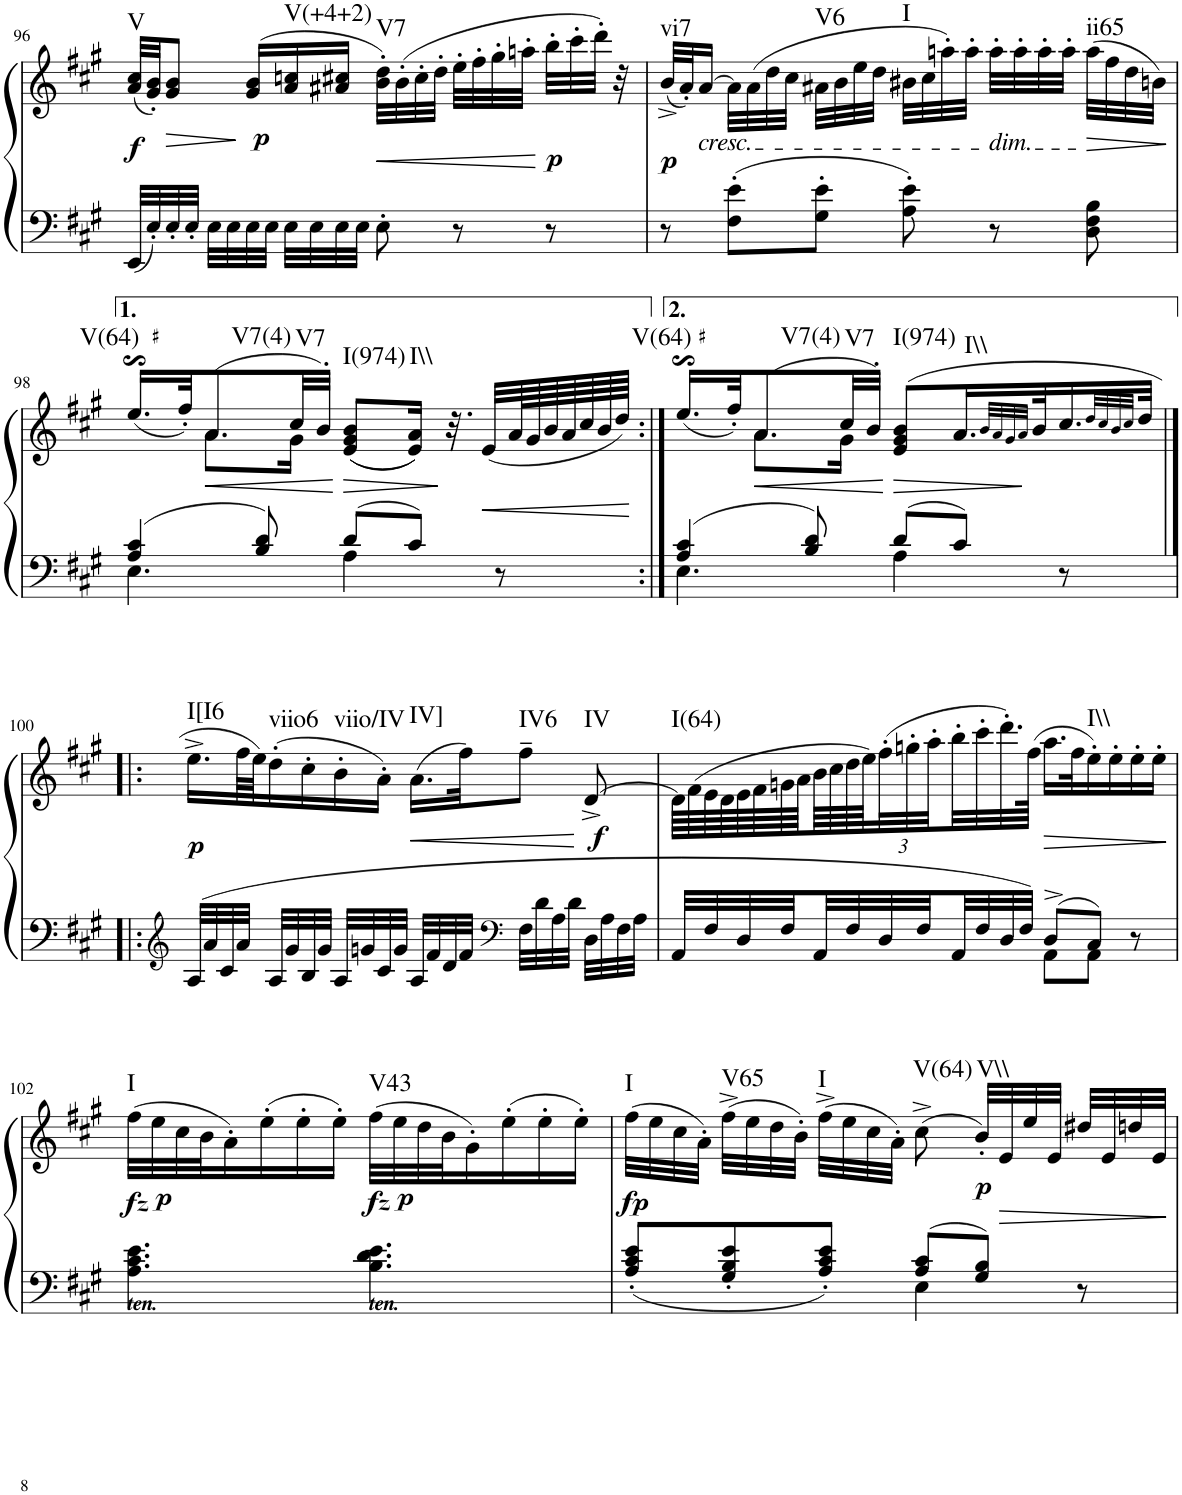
**kern	**kern	**dynam	**harte
*part1	*part1	*part1	*part1
*staff2	*staff1	*staff1/2	*
*I"Piano	*	*	*
*I'Pno.	*	*	*
!!LO:PB:g=z
*clefF4	*clefG2	*	*
*k[f#c#g#]	*k[f#c#g#]	*	*
*M6/8	*M6/8	*	*
=96	=96	=96	=96
!	!	!LO:DY:b	!LO:H:kt=V
32EE/LLL	(32a/ 32cc#/LLL	f	N
32E'/	32g#/' 32b/'JJ)	.	.
!	!	!LO:HP:b	!
32E'/	8g#/ 8b/J	>	.
32E'/JJJ	.	.	.
32E\LLL	.	.	.
32E\	.	.	.
!	!	!LO:DY:b	!
32E\	(16g#/ 16b/LL	p	.
32E\JJJ	.	.	.
!	!	!	!LO:H:kt=V(+4+2)
32E\LLL	16a/ 16ccn/	.	N
32E\	.	.	.
32E\	16a#X/ 16cc#X/JJ	.	.
32E\JJJ	.	.	.
!	!	!LO:HP:b	!LO:H:kt=V7
8E'\	32b\' 32dd\'LLL)	<	N
.	(32b'\	.	.
.	32cc#'\	.	.
.	32dd'\JJJ	.	.
8r	32ee'\LLL	.	.
.	32ff#'\	.	.
.	32gg#'\	.	.
.	32aan'\JJJ	.	.
!	!	!LO:DY:n=1:b	!
8r	32bb'\LLL	] p	.
.	32ccc#'\	.	.
.	32ddd'\JJJ)	.	.
.	32r	.	.
=97	=97	=97	=97
!	!	!LO:DY:b	!LO:H:kt=vi7
8r	(32b^/LLL	p	N
.	32a'/J)	.	.
!	!LO:TX:b:i:t=cresc.	!	!
.	[16a/JJ	.	.
8F#\' 8e\'L	32a\LLL]	.	.
.	(32a\	.	.
.	32dd\	.	.
.	32cc#\JJJ	.	.
!	!	!	!LO:H:kt=V6
8G#\' 8e\'J	32a#X\LLL	.	N
.	32b\	.	.
.	32ee\	.	.
.	32dd\JJJ	.	.
!	!	!	!LO:H:kt=I
8A\' 8e\'	32b#X\LLL	.	N
.	32cc#\	.	.
.	32aan'\)	.	.
.	32aa'\JJJ	.	.
!	!LO:TX:b:i:t=dim.	!	!
8r	32aa'\LLL	.	.
.	32aa'\	.	.
.	32aa'\	.	.
.	32aa'\JJJ	.	.
!	!	!LO:HP:b	!LO:H:kt=ii65
8D\ 8F#\ 8B\	(32aa\LLL	>	N
.	32ff#\	.	.
.	32dd\	.	.
.	32bn\JJJ)	.	.
.	.	[	.
!!LO:LB:g=z
=98	=98	=98	=98
*^	*^	*	*
!	!	!	!	!	!LO:H:kt=V(64)
4A/ 4c#/	4.E\	(16.ees$SS/LL	8ryy	.	N
.	.	32ff#'/JK)	.	.	.
!	!	!	!	!LO:HP:b	!LO:H:kt=V7(4)
.	.	(8.a/	8.a\L	<	N
8B/ 8d/	.	.	.	.	.
!	!	!	!	!	!LO:H:kt=V7
.	.	32cc#/LL	16g#\Jk	.	N
.	.	32b'/JJJ)	.	.	.
!	!	!	!	!LO:HP:n=1:b	!LO:H:kt=I(974)
8d/L	4A\	((8e/ 8g#/ 8b/L	4.ryy	] >	N
!	!	!	!	!	!LO:H:kt=I\\
8c#/J	.	16e/ 16a/Jk))	.	.	N
.	.	32.r	.	[	.
!	!	!	!	!LO:HP:b	!
.	.	(32e/LLL	.	<	.
8r	8ryy	.	.	.	.
.	.	64a/L	.	.	.
.	.	64g#/	.	.	.
.	.	64b/	.	.	.
.	.	64a/	.	.	.
.	.	64cc#/	.	.	.
.	.	64b/	.	.	.
.	.	64dd/JJJJ)	.	.	.
*v	*v	*	*	*	*
*	*v	*v	*	*
.	.	]	.
=99:|!	=99:|!	=99:|!	=99:|!
*^	*^	*	*
!	!	!	!	!	!LO:H:kt=V(64)
4A/ 4c#/	4.E\	(16.ees$SS/LL	8ryy	.	N
.	.	32ff#'/JK)	.	.	.
!	!	!	!	!LO:HP:b	!LO:H:kt=V7(4)
.	.	(8.a/	8.a\L	<	N
8B/ 8d/	.	.	.	.	.
!	!	!	!	!	!LO:H:kt=V7
.	.	32cc#/LL	16g#\Jk	.	N
.	.	32b'/JJJ)	.	.	.
!	!	!	!	!LO:HP:n=1:b	!LO:H:kt=I(974)
8d/L	4A\	(8e/ 8g#/ 8b/L	4.ryy	[ >	N
!	!	!	!	!	!LO:H:kt=I\\
8c#/J	.	16.a/L	.	.	N
.	.	32qb/LLL	.	.	.
.	.	32qa/	.	.	.
.	.	32qg#/	.	.	.
.	.	32qa/JJJ	.	.	.
.	.	32b/K	.	[	.
8r	8ryy	16.cc#/	.	.	.
.	.	32qdd/LLL	.	.	.
.	.	32qcc#/	.	.	.
.	.	32qb/	.	.	.
.	.	32qcc#/JJJ	.	.	.
.	.	32dd/JJk	.	.	.
*v	*v	*	*	*	*
*	*v	*v	*	*
!!LO:LB:g=z
=100|!:	=100|!:	=100|!:	=100|!:
*clefG2	*	*	*
!	!	!LO:DY:b	!LO:H:kt=I[I6
32A/LLL	16.ee^\LL	p	N
32a/	.	.	.
32c#/	.	.	.
32a/JJJ	64ff#\LL	.	.
.	64ee\JJ)	.	.
!	!	!	!LO:H:kt=viio6
32A/LLL	(16dd'\	.	N
32g#/	.	.	.
32B/	16cc#'\	.	.
32g#/JJJ	.	.	.
!	!	!	!LO:H:kt=viio/IV
32A/LLL	16b'\	.	N
32gn/	.	.	.
32c#/	16a'\JJ)	.	.
32g/JJJ	.	.	.
!	!	!LO:HP:b	!LO:H:kt=IV]
32A/LLL	(16.a\LL	<	N
32f#/	.	.	.
32d/	.	.	.
32f#/JJJ	32ff#\JK)	.	.
*clefF4	*	*	*
!	!	!	!LO:H:kt=IV6
32F#\LLL	8ff#~\J	.	N
32d\	.	.	.
32A\	.	.	.
32d\JJJ	.	.	.
!	!	!LO:DY:n=1:b	!LO:H:kt=IV
32D\LLL	[8d^/	] f	N
32A\	.	.	.
32F#\	.	.	.
32A\JJJ	.	.	.
=101	=101	=101	=101
*^	*	*	*
!	!	!	!	!LO:H:kt=I(64)
32AA/LLL	4.ryy	64d\LLLL]	.	N
.	.	(64f#\	.	.
32F#/	.	64e\	.	.
.	.	64d\	.	.
32D/	.	64e\	.	.
.	.	64f#\	.	.
32F#/	.	64gn\	.	.
.	.	64a\	.	.
32AA/	.	64b\	.	.
.	.	64cc#\	.	.
32F#/	.	64dd\	.	.
.	.	64ee\J)	.	.
*	*	*Xbrackettup	*	*
32D/	.	(48ff#'\	.	.
.	.	48ggn'\	.	.
32F#/	.	.	.	.
.	.	48aa'\	.	.
32AA/	.	32bb'\	.	.
32F#/	.	32ccc#'\	.	.
32D/	.	32.ddd'\)	.	.
32F#/JJJ	.	.	.	.
.	.	(64ff#\JJJk	.	.
!	!	!	!LO:HP:b	!
8D^/L	8AA\L	16.aa\LL	>	.
.	.	32ff#\K	.	.
!	!	!	!	!LO:H:kt=I\\
8C#/J	8AA\J	16ee'\)	.	N
.	.	16ee'\	.	.
8r	8ryy	16ee'\	.	.
.	.	16ee'\JJ	.	.
*v	*v	*	*	*
.	.	[	.
!!LO:LB:g=z
=102	=102	=102	=102
!LO:TX:a:Bi:t=ten.	!	!	!
!	!	!LO:DY:b	!LO:H:kt=I
4.A\ 4.c#\ 4.e\	(32ff#\LLL	fz	N
!	!	!LO:DY:b	!
.	32ee\	p	.
.	32cc#\	.	.
.	32b\J	.	.
.	16a'\)	.	.
.	(16ee'\	.	.
.	16ee'\	.	.
.	16ee'\JJ)	.	.
!LO:TX:a:Bi:t=ten.	!	!	!
!	!	!LO:DY:b	!LO:H:kt=V43
4.B\ 4.d\ 4.e\	(32ff#\LLL	fz	N
!	!	!LO:DY:b	!
.	32ee\	p	.
.	32dd\	.	.
.	32b\J	.	.
.	16g#'\)	.	.
.	(16ee'\	.	.
.	16ee'\	.	.
.	16ee'\JJ)	.	.
=103	=103	=103	=103
*^	*	*	*
!	!	!	!LO:DY:b	!LO:H:kt=I
8A/' 8c#/' 8e/'L	4.ryy	(32ff#\LLL	fp	N
.	.	32ee\	.	.
.	.	32cc#\	.	.
.	.	32a'\JJJ)	.	.
!	!	!	!	!LO:H:kt=V65
8G#/' 8B/' 8e/'	.	(32ff#^\LLL	.	N
.	.	32ee\	.	.
.	.	32dd\	.	.
.	.	32b'\JJJ)	.	.
!	!	!	!	!LO:H:kt=I
8A/' 8c#/' 8e/'J	.	(32ff#^\LLL	.	N
.	.	32ee\	.	.
.	.	32cc#\	.	.
.	.	32a'\JJJ)	.	.
!	!	!	!	!LO:H:kt=V(64)
8A/ 8c#/L	4E\	(8cc#^\	.	N
!	!	!	!LO:DY:b	!LO:H:kt=V\\
8G#/ 8B/J	.	32b'/LLL)	p	N
.	.	32e/	.	.
.	.	32ee/	.	.
.	.	32e/JJJ	.	.
8r	8ryy	32dd#X/LLL	.	.
.	.	32e/	.	.
.	.	32ddn/	.	.
.	.	32e/JJJ	.	.
*v	*v	*	*	*
.	.	]	.
=	=	=	=
*-	*-	*-	*-
